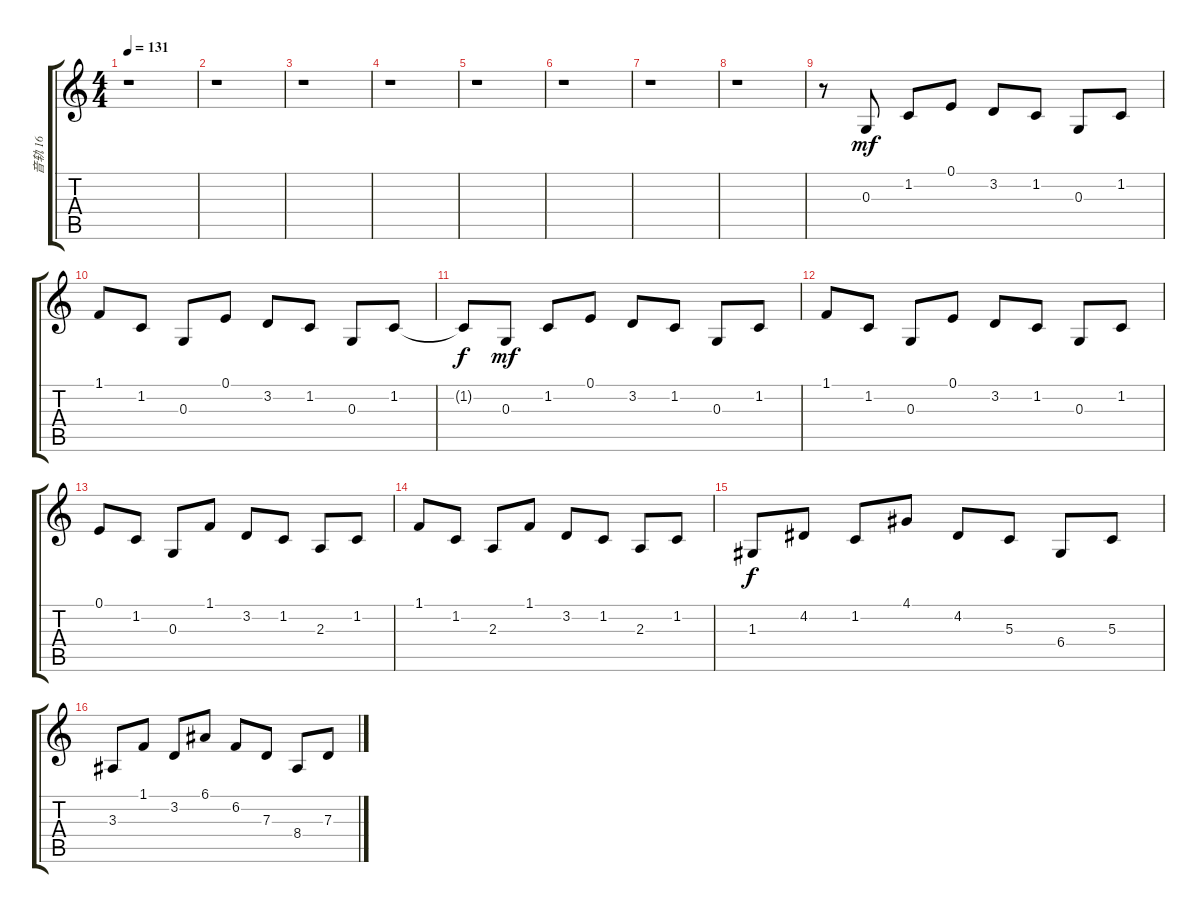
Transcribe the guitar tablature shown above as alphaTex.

\track ("音轨 16" "音轨 16") {instrument stringensemble1}
\staff {score tabs}
\tuning (E4 B3 G3 D3 A2 E2) {hide}
\ts (4 4)
\tempo 131
\clef g2
\ks c
r.1{dy mp} |
r.1 |
r.1 |
r.1 |
r.1 |
r.1 |
r.1 |
r.1 |
r.8 0.3.8{dy mf instrument pad1newage} 1.2.8 0.1.8 3.2.8 1.2.8 0.3.8 1.2.8 |
1.1.8 1.2.8 0.3.8 0.1.8 3.2.8 1.2.8 0.3.8 1.2.8 |
1.2{t}.8{dy f} 0.3.8{dy mf} 1.2.8 0.1.8 3.2.8 1.2.8 0.3.8 1.2.8 |
1.1.8 1.2.8 0.3.8 0.1.8 3.2.8 1.2.8 0.3.8 1.2.8 |
0.1.8 1.2.8 0.3.8 1.1.8 3.2.8 1.2.8 2.3.8 1.2.8 |
1.1.8 1.2.8 2.3.8 1.1.8 3.2.8 1.2.8 2.3.8 1.2.8 |
1.3.8{dy f} 4.2.8 1.2.8 4.1.8 4.2.8 5.3.8 6.4.8 5.3.8 |
3.3.8 1.1.8 3.2.8 6.1.8 6.2.8 7.3.8 8.4.8 7.3.8
